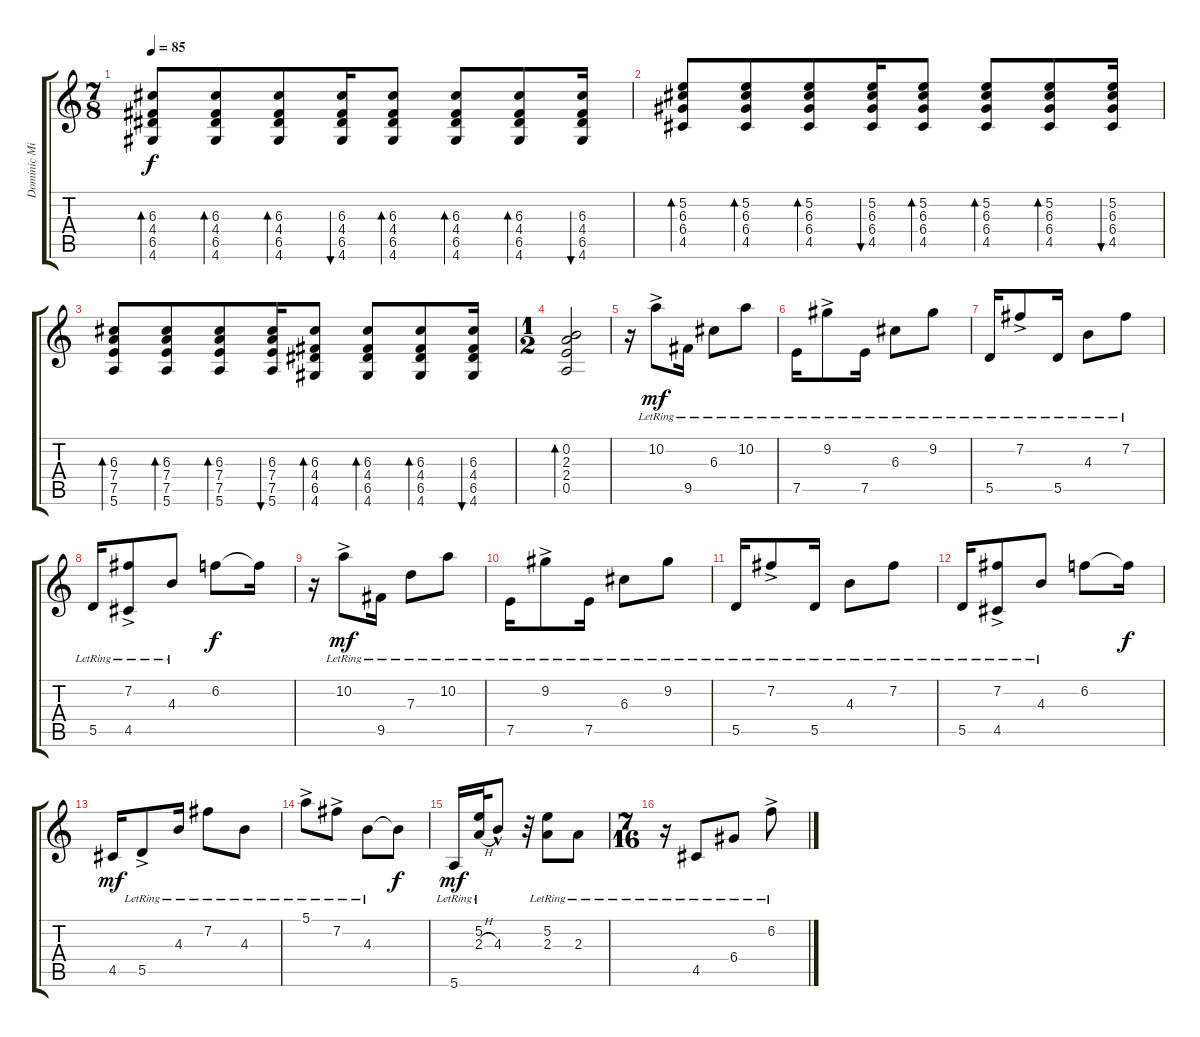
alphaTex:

\track ("Dominic Miller" "Dominic Mi") {instrument acousticguitarnylon}
\staff {score tabs}
\tuning (E4 B3 G3 D3 A2 E2) {hide}
\ts (7 8)
\tempo 85
\clef g2
\ks c
(6.3 4.4 6.5 4.6).8{bd 60 dy f} (6.3 4.4 6.5 4.6).8{bd 60} (6.3 4.4 6.5 4.6).8{bd 60} (6.3 4.4 6.5 4.6).16{bu 60} (6.3 4.4 6.5 4.6).8{bd 60} (6.3 4.4 6.5 4.6).8{bd 60} (6.3 4.4 6.5 4.6).8{bd 60} (6.3 4.4 6.5 4.6).16{bu 60} |
(5.2 6.3 6.4 4.5).8{bd 60} (5.2 6.3 6.4 4.5).8{bd 60} (5.2 6.3 6.4 4.5).8{bd 60} (5.2 6.3 6.4 4.5).16{bu 60} (5.2 6.3 6.4 4.5).8{bd 60} (5.2 6.3 6.4 4.5).8{bd 60} (5.2 6.3 6.4 4.5).8{bd 60} (5.2 6.3 6.4 4.5).16{bu 60} |
(6.3 7.4 7.5 5.6).8{bd 60} (6.3 7.4 7.5 5.6).8{bd 60} (6.3 7.4 7.5 5.6).8{bd 60} (6.3 7.4 7.5 5.6).16{bu 60} (6.3 4.4 6.5 4.6).8{bd 60} (6.3 4.4 6.5 4.6).8{bd 60} (6.3 4.4 6.5 4.6).8{bd 60} (6.3 4.4 6.5 4.6).16{bu 60} |
\ts (1 2)
(0.2 2.3 2.4 0.5).2{bd 480} |
r.16 10.2{ac lr}.8{dy mf} 9.5{lr}.16 6.3{lr}.8 10.2{lr}.8 |
7.5{lr}.16 9.2{ac lr}.8 7.5{lr}.16 6.3{lr}.8 9.2{lr}.8 |
5.5{lr}.16 7.2{ac lr}.8 5.5{lr}.16 4.3{lr}.8 7.2{lr}.8 |
5.5{lr}.16 (7.2{ac lr} 4.5{ac lr}).8 4.3{lr}.8 6.2.8{dy f} 6.2{t}.16 |
r.16 10.2{ac lr}.8{dy mf} 9.5{lr}.16 7.3{lr}.8 10.2{lr}.8 |
7.5{lr}.16 9.2{ac lr}.8 7.5{lr}.16 6.3{lr}.8 9.2{lr}.8 |
5.5{lr}.16 7.2{ac lr}.8 5.5{lr}.16 4.3{lr}.8 7.2{lr}.8 |
5.5{lr}.16 (7.2{ac lr} 4.5{ac lr}).8 4.3{lr}.8 6.2.8 6.2{t}.16{dy f} |
4.5.16{dy mf} 5.5{ac lr}.8 4.3{lr}.16 7.2{lr}.8 4.3{lr}.8 |
5.1{ac lr}.8 7.2{ac lr}.8 4.3{lr}.8 4.3{t}.8{dy f} |
5.6{lr}.16{dy mf} (5.2{lr} 2.3{h}).32 4.3{hac}.8 r.32 (5.2{lr} 2.3{lr}).8 2.3{lr}.8 |
\ts (7 16)
r.16 4.5{lr}.8 6.4{lr}.8 6.2{ac lr}.8
